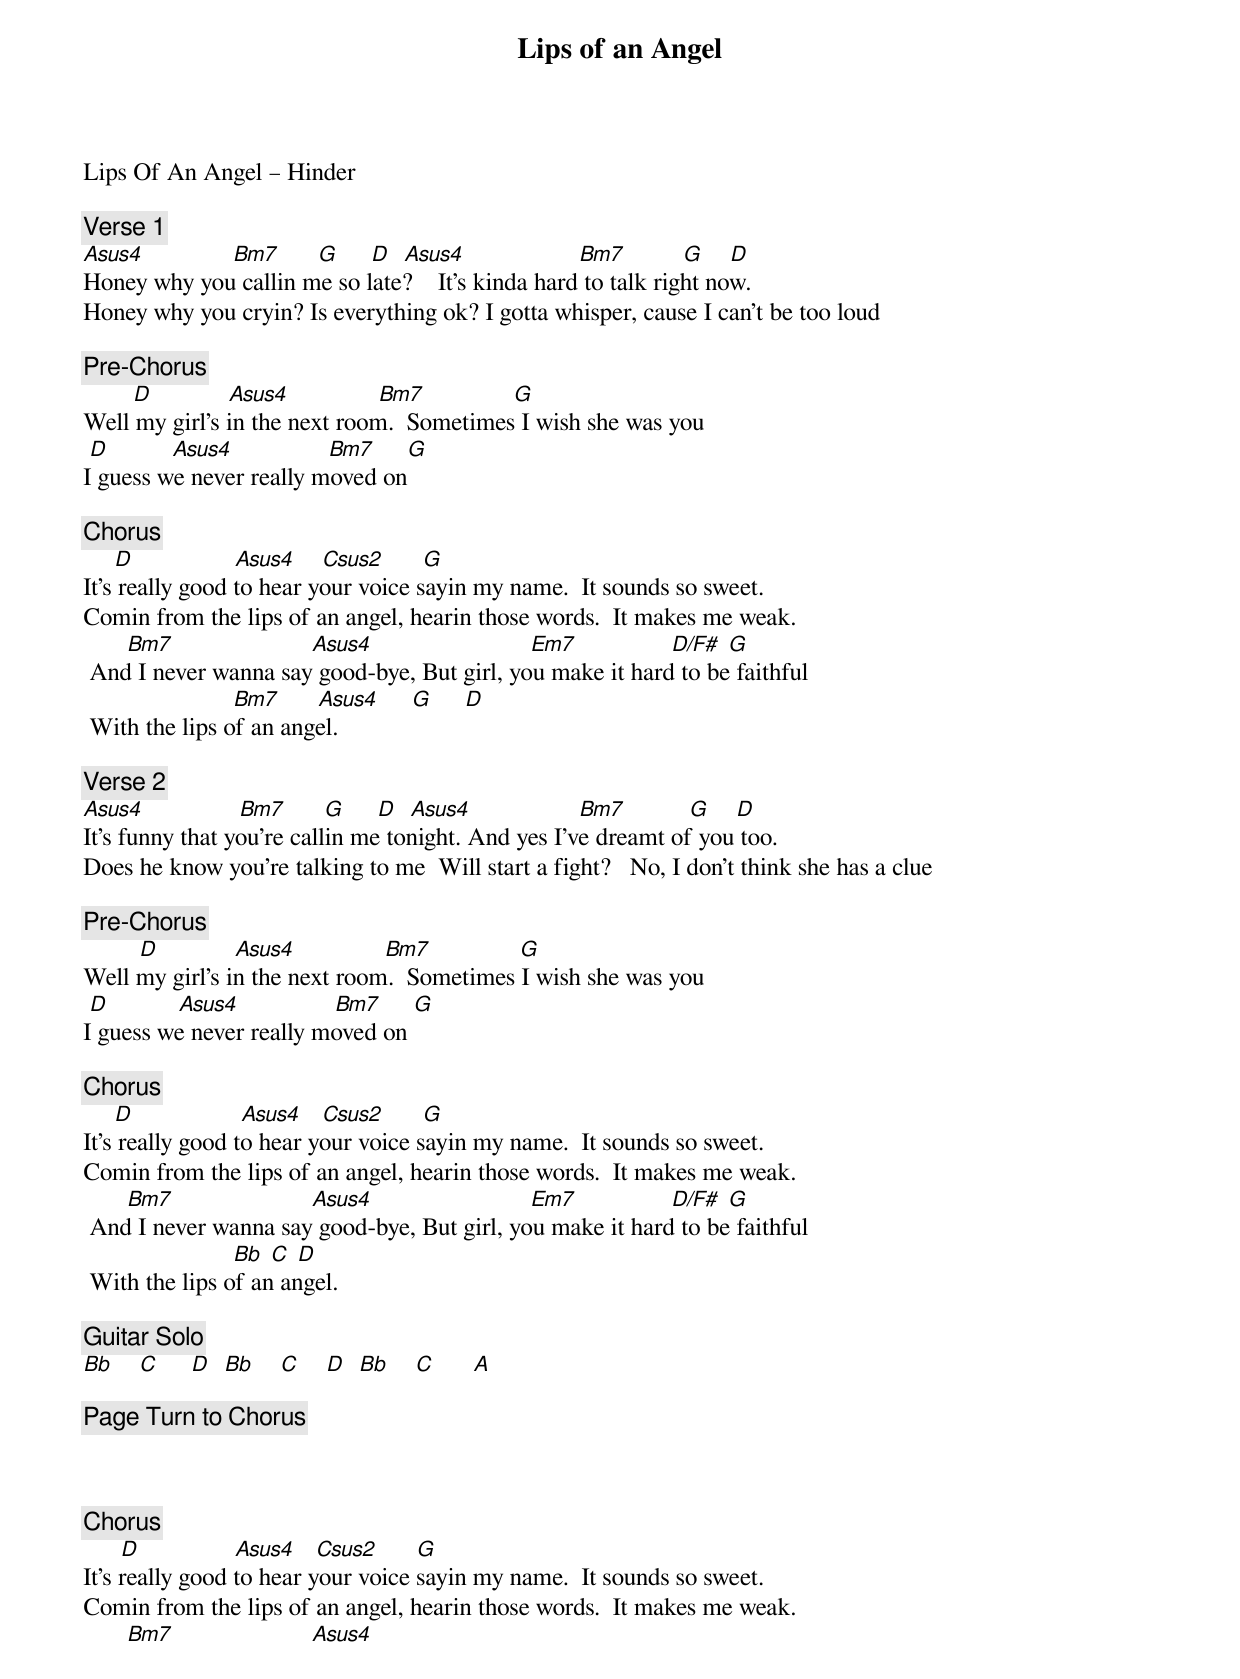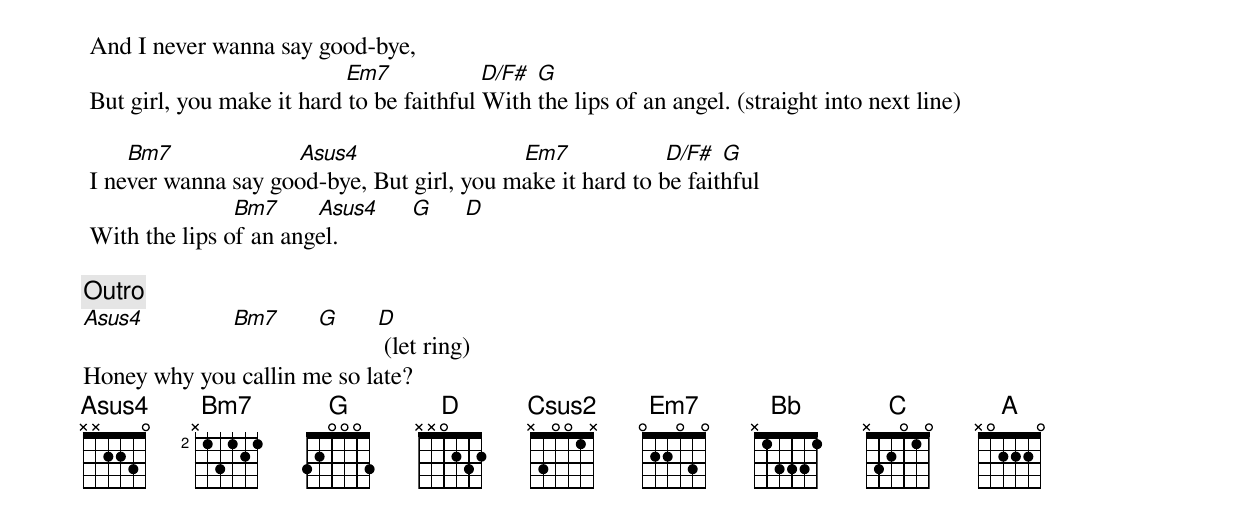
{title: Lips of an Angel}
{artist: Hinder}
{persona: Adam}
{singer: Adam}
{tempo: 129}
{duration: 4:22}
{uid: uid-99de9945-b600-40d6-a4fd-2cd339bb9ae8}
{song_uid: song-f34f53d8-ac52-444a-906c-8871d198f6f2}



Lips Of An Angel – Hinder

{comment: Verse 1}
[Asus4]            		[Bm7]      [G]     [D]		[Asus4]                 	[Bm7]         [G]    [D]
Honey why you callin me so late?   	It's kinda hard to talk right now.
Honey why you cryin? Is everything ok?	I gotta whisper, cause I can't be too loud

{comment: Pre-Chorus}
        [D]          		[Asus4]            		[Bm7]            		[G]
Well my girl's in the next room. 	Sometimes I wish she was you
 [D]         	[Asus4]              	[Bm7]     [G]
I guess we never really moved on

{comment: Chorus}
  			[D]               	[Asus4]				[Csus2]     	[G]
It's really good to hear your voice sayin my name. 	It sounds so sweet.
Comin from the lips of an angel, hearin those words. 	It makes me weak.
       [Bm7]                    		[Asus4]                      			[Em7]             		[D/F#]	[G]
 And I never wanna say good-bye, But girl, you make it hard to be faithful
                      		[Bm7]      [Asus4]     [G]     [D]
 With the lips of an angel.

{comment: Verse 2}
[Asus4]            			[Bm7]      [G]     [D]		[Asus4]                 [Bm7]         	[G]    [D]
It's funny that you're callin me tonight.	And yes I've dreamt of you too.
Does he know you're talking to me  Will start a fight?   No, I don't think she has a clue

{comment: Pre-Chorus}
        	[D]          		[Asus4]            		[Bm7]            		[G]
Well my girl's in the next room. 	Sometimes I wish she was you
 [D]         		[Asus4]              	[Bm7]     [G]
I guess we never really moved on

{comment: Chorus}
  			[D]               		[Asus4]			[Csus2]     	[G]
It's really good to hear your voice sayin my name. 	It sounds so sweet.
Comin from the lips of an angel, hearin those words. 	It makes me weak.
       [Bm7]                    		[Asus4]                      			[Em7]             		[D/F#]	[G]
 And I never wanna say good-bye, But girl, you make it hard to be faithful
                      		[Bb]	[C]	[D]
 With the lips of an angel.

{comment: Guitar Solo}
[Bb]    [C]	    [D]		[Bb]    [C]	   [D] 	[Bb]    [C]      [A]

{comment: Page Turn to Chorus}



{comment: Chorus}
  				[D]               [Asus4]			[Csus2]     	[G]
It's really good to hear your voice sayin my name. 	It sounds so sweet.
Comin from the lips of an angel, hearin those words. 	It makes me weak.
       [Bm7]                    		[Asus4]
 And I never wanna say good-bye,
                                        		[Em7]             	[D/F#]	[G]
 But girl, you make it hard to be faithful With the lips of an angel. (straight into next line)

       [Bm7]                    [Asus4]                      				[Em7]             		[D/F#]	[G]
 I never wanna say good-bye, But girl, you make it hard to be faithful
                      		[Bm7]      [Asus4]     [G]     [D]
 With the lips of an angel.

{comment: Outro}
[Asus4]            		[Bm7]      [G]     	[D] (let ring)
Honey why you callin me so late?
